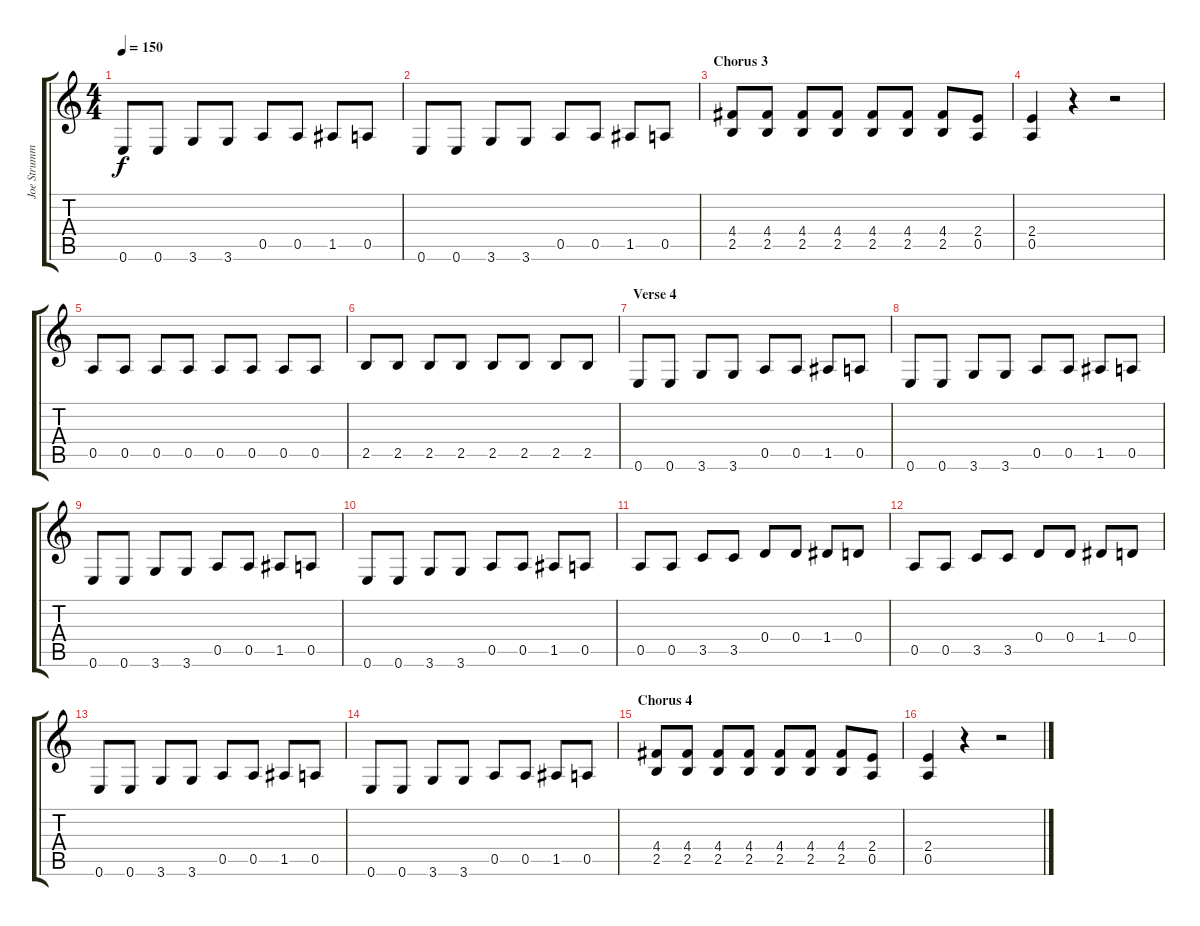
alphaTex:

\track ("Joe Strummer - Rhythm Guitar" "Joe Strumm") {instrument electricguitarmuted}
\staff {score tabs}
\tuning (E4 B3 G3 D3 A2 E2) {hide}
\ts (4 4)
\tempo 150
\clef g2
\ks c
0.6.8{dy f} 0.6.8 3.6.8 3.6.8 0.5.8 0.5.8 1.5.8 0.5.8 |
0.6.8 0.6.8 3.6.8 3.6.8 0.5.8 0.5.8 1.5.8 0.5.8 |
\section ("" "Chorus 3")
(4.4 2.5).8 (4.4 2.5).8 (4.4 2.5).8 (4.4 2.5).8 (4.4 2.5).8 (4.4 2.5).8 (4.4 2.5).8 (2.4 0.5).8 |
(2.4 0.5).4 r.4 r.2 |
0.5.8 0.5.8 0.5.8 0.5.8 0.5.8 0.5.8 0.5.8 0.5.8 |
2.5.8 2.5.8 2.5.8 2.5.8 2.5.8 2.5.8 2.5.8 2.5.8 |
\section ("" "Verse 4")
0.6.8 0.6.8 3.6.8 3.6.8 0.5.8 0.5.8 1.5.8 0.5.8 |
0.6.8 0.6.8 3.6.8 3.6.8 0.5.8 0.5.8 1.5.8 0.5.8 |
0.6.8 0.6.8 3.6.8 3.6.8 0.5.8 0.5.8 1.5.8 0.5.8 |
0.6.8 0.6.8 3.6.8 3.6.8 0.5.8 0.5.8 1.5.8 0.5.8 |
0.5.8 0.5.8 3.5.8 3.5.8 0.4.8 0.4.8 1.4.8 0.4.8 |
0.5.8 0.5.8 3.5.8 3.5.8 0.4.8 0.4.8 1.4.8 0.4.8 |
0.6.8 0.6.8 3.6.8 3.6.8 0.5.8 0.5.8 1.5.8 0.5.8 |
0.6.8 0.6.8 3.6.8 3.6.8 0.5.8 0.5.8 1.5.8 0.5.8 |
\section ("" "Chorus 4")
(4.4 2.5).8 (4.4 2.5).8 (4.4 2.5).8 (4.4 2.5).8 (4.4 2.5).8 (4.4 2.5).8 (4.4 2.5).8 (2.4 0.5).8 |
(2.4 0.5).4 r.4 r.2
